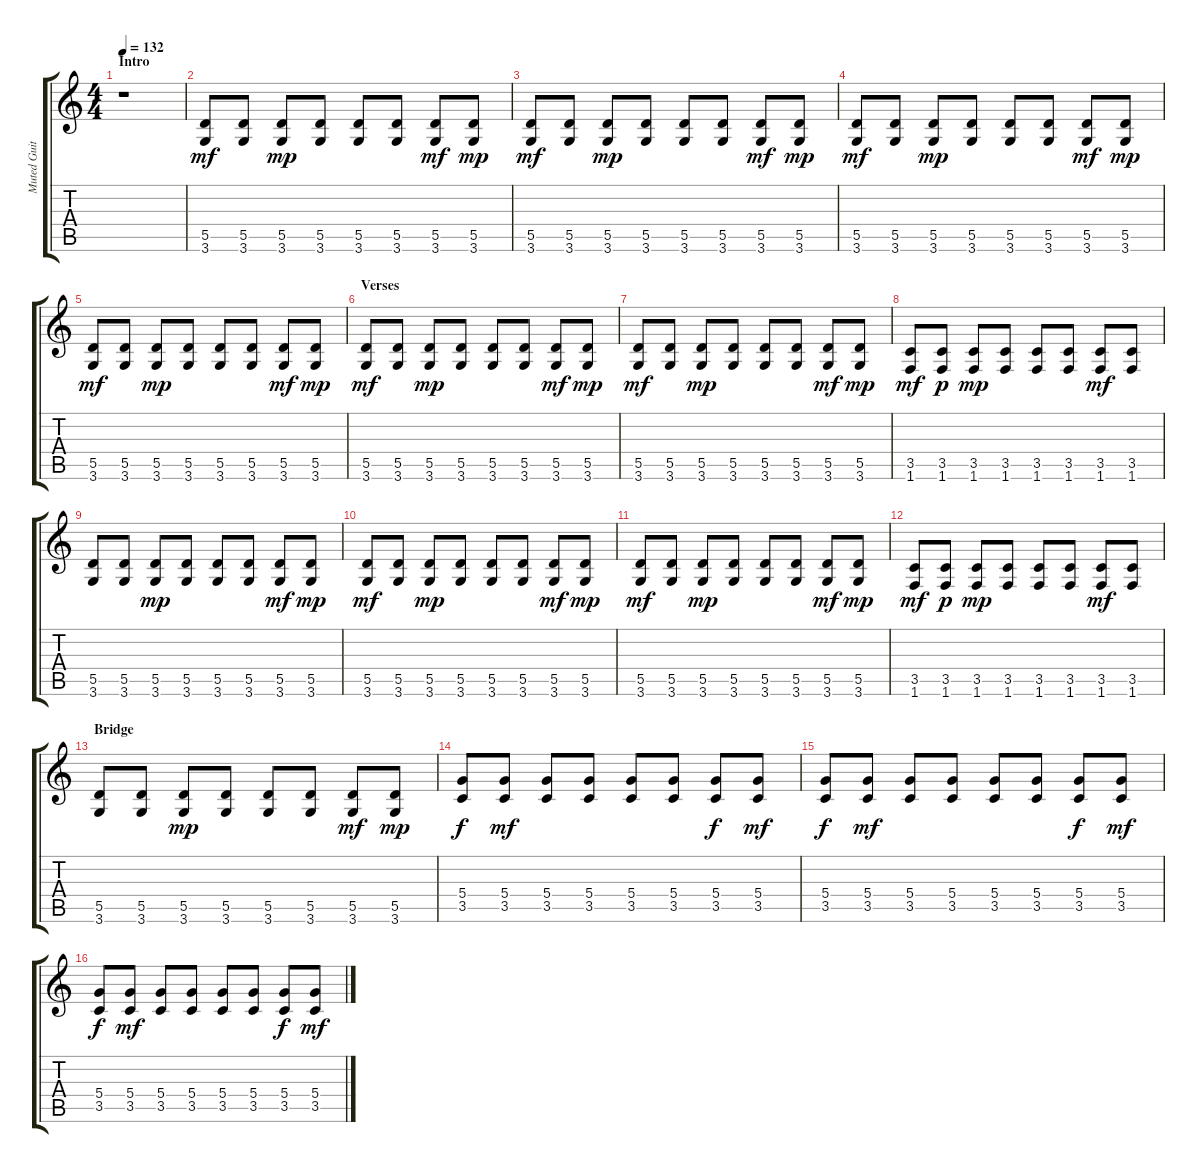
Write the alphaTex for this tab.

\track ("Muted Guitar" "Muted Guit") {instrument electricguitarmuted}
\staff {score tabs}
\tuning (E4 B3 G3 D3 A2 E2) {hide}
\ts (4 4)
\section ("" "Intro ")
\tempo 132
\clef g2
\ks c
r.1{dy mf instrument electricguitarmuted} |
(5.5 3.6).8 (5.5 3.6).8 (5.5 3.6).8{dy mp} (5.5 3.6).8 (5.5 3.6).8 (5.5 3.6).8 (5.5 3.6).8{dy mf} (5.5 3.6).8{dy mp} |
(5.5 3.6).8{dy mf} (5.5 3.6).8 (5.5 3.6).8{dy mp} (5.5 3.6).8 (5.5 3.6).8 (5.5 3.6).8 (5.5 3.6).8{dy mf} (5.5 3.6).8{dy mp} |
(5.5 3.6).8{dy mf} (5.5 3.6).8 (5.5 3.6).8{dy mp} (5.5 3.6).8 (5.5 3.6).8 (5.5 3.6).8 (5.5 3.6).8{dy mf} (5.5 3.6).8{dy mp} |
(5.5 3.6).8{dy mf} (5.5 3.6).8 (5.5 3.6).8{dy mp} (5.5 3.6).8 (5.5 3.6).8 (5.5 3.6).8 (5.5 3.6).8{dy mf} (5.5 3.6).8{dy mp} |
\section ("" "Verses")
(5.5 3.6).8{dy mf} (5.5 3.6).8 (5.5 3.6).8{dy mp} (5.5 3.6).8 (5.5 3.6).8 (5.5 3.6).8 (5.5 3.6).8{dy mf} (5.5 3.6).8{dy mp} |
(5.5 3.6).8{dy mf} (5.5 3.6).8 (5.5 3.6).8{dy mp} (5.5 3.6).8 (5.5 3.6).8 (5.5 3.6).8 (5.5 3.6).8{dy mf} (5.5 3.6).8{dy mp} |
(3.5 1.6).8{dy mf} (3.5 1.6).8{dy p} (3.5 1.6).8{dy mp} (3.5 1.6).8 (3.5 1.6).8 (3.5 1.6).8 (3.5 1.6).8{dy mf} (3.5 1.6).8 |
(5.5 3.6).8 (5.5 3.6).8 (5.5 3.6).8{dy mp} (5.5 3.6).8 (5.5 3.6).8 (5.5 3.6).8 (5.5 3.6).8{dy mf} (5.5 3.6).8{dy mp} |
(5.5 3.6).8{dy mf} (5.5 3.6).8 (5.5 3.6).8{dy mp} (5.5 3.6).8 (5.5 3.6).8 (5.5 3.6).8 (5.5 3.6).8{dy mf} (5.5 3.6).8{dy mp} |
(5.5 3.6).8{dy mf} (5.5 3.6).8 (5.5 3.6).8{dy mp} (5.5 3.6).8 (5.5 3.6).8 (5.5 3.6).8 (5.5 3.6).8{dy mf} (5.5 3.6).8{dy mp} |
(3.5 1.6).8{dy mf} (3.5 1.6).8{dy p} (3.5 1.6).8{dy mp} (3.5 1.6).8 (3.5 1.6).8 (3.5 1.6).8 (3.5 1.6).8{dy mf} (3.5 1.6).8 |
\section ("" "Bridge")
(5.5 3.6).8 (5.5 3.6).8 (5.5 3.6).8{dy mp} (5.5 3.6).8 (5.5 3.6).8 (5.5 3.6).8 (5.5 3.6).8{dy mf} (5.5 3.6).8{dy mp} |
(5.4 3.5).8{dy f} (5.4 3.5).8{dy mf} (5.4 3.5).8 (5.4 3.5).8 (5.4 3.5).8 (5.4 3.5).8 (5.4 3.5).8{dy f} (5.4 3.5).8{dy mf} |
(5.4 3.5).8{dy f} (5.4 3.5).8{dy mf} (5.4 3.5).8 (5.4 3.5).8 (5.4 3.5).8 (5.4 3.5).8 (5.4 3.5).8{dy f} (5.4 3.5).8{dy mf} |
(5.4 3.5).8{dy f} (5.4 3.5).8{dy mf} (5.4 3.5).8 (5.4 3.5).8 (5.4 3.5).8 (5.4 3.5).8 (5.4 3.5).8{dy f} (5.4 3.5).8{dy mf}
